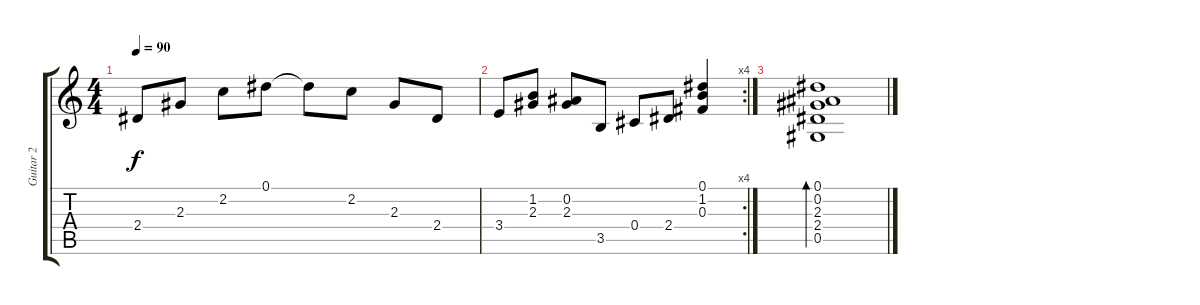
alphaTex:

\track ("Guitar 2" "Guitar 2") {instrument acousticguitarsteel}
\staff {score tabs}
\tuning (Eb4 Bb3 Gb3 Db3 Ab2 Eb2) {hide}
\ts (4 4)
\tempo 90
\clef g2
\ks c
2.4.8{dy f} 2.3.8 2.2.8 0.1.8 0.1{t}.8 2.2.8 2.3.8 2.4.8 |
\rc 4
3.4.8 (1.2 2.3).8 (0.2 2.3).8 3.5.8 0.4.8 2.4.8 (0.1 1.2 0.3).4 |
(0.1 0.2 2.3 2.4 0.5).1{bd 60}
